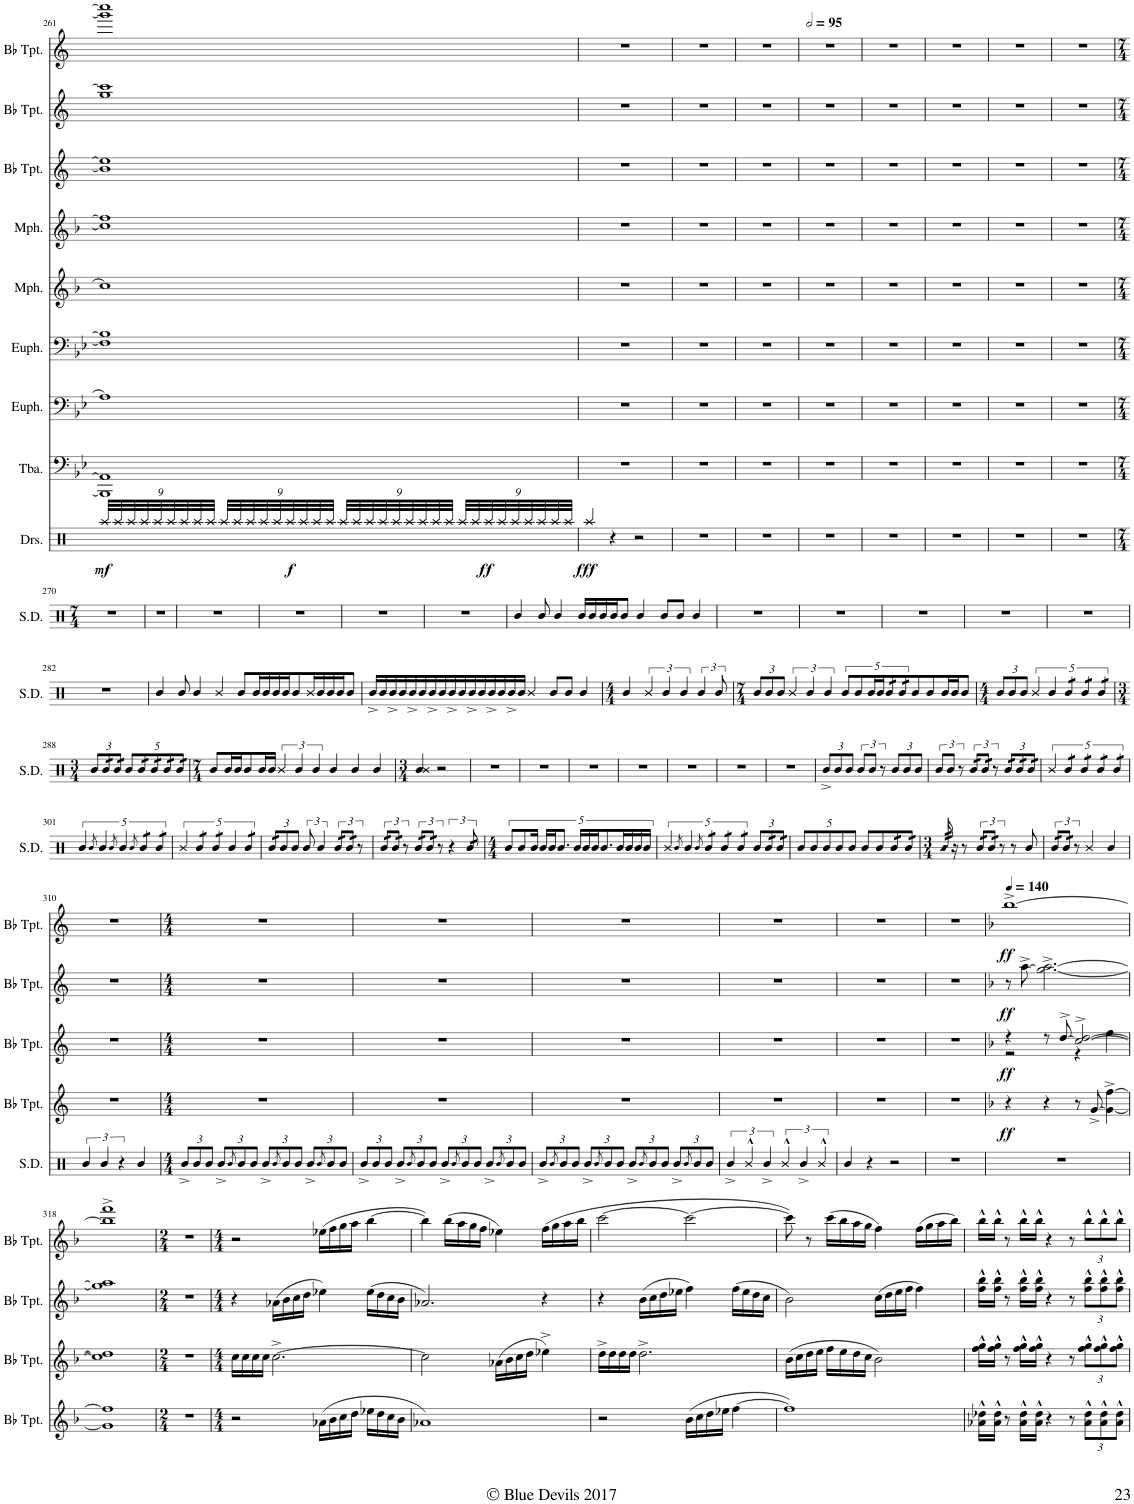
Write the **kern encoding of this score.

**kern	**kern	**kern	**kern	**kern	**kern	**dynam	**kern	**dynam	**kern	**dynam	**kern	**dynam
*part9	*part8	*part7	*part6	*part5	*part4	*part4	*part3	*part3	*part2	*part2	*part1	*part1
*staff9	*staff8	*staff7	*staff6	*staff5	*staff4	*staff4	*staff3	*staff3	*staff2	*staff2	*staff1	*staff1
*I"Tuba 1	*I"Euphonium	*I"Euphonium 1	*I"Mellophone 2	*I"Mellophone 1	*I"Bb Trumpet	*	*I"Bb Trumpet 3	*	*I"Bb Trumpet 2	*	*I"Bb Trumpet 1	*
*I'Tba.	*I'Euph.	*I'Euph.	*I'Mph.	*I'Mph.	*I'Bb Tpt.	*	*I'Bb Tpt.	*	*I'Bb Tpt.	*	*I'Bb Tpt.	*
!!LO:PB:g=z
*clefF4	*clefF4	*clefF4	*clefG2	*clefG2	*clefG2	*	*clefG2	*	*clefG2	*	*clefG2	*
*	*	*	*Trd4c7	*Trd4c7	*Trd1c2	*	*Trd1c2	*	*Trd1c2	*	*Trd1c2	*
*k[b-e-]	*k[b-e-]	*k[b-e-]	*k[b-]	*k[b-]	*k[]	*	*k[]	*	*k[]	*	*k[]	*
*M4/4	*M4/4	*M4/4	*M4/4	*M4/4	*M4/4	*	*M4/4	*	*M4/4	*	*M4/4	*
=261	=261	=261	=261	=261	=261	=261	=261	=261	=261	=261	=261	=261
1BBB-] 1AA#]	1A#]	1F] 1B-]	1cc]	1cc] 1ff]	1r	.	1b#] 1ee]	.	1gg 1ccc]	.	1ggg] 1cccc]	.
=262	=262	=262	=262	=262	=262	=262	=262	=262	=262	=262	=262	=262
1r	1r	1r	1r	1r	1r	.	1r	.	1r	.	1r	.
=263	=263	=263	=263	=263	=263	=263	=263	=263	=263	=263	=263	=263
1r	1r	1r	1r	1r	1r	.	1r	.	1r	.	1r	.
=264	=264	=264	=264	=264	=264	=264	=264	=264	=264	=264	=264	=264
1r	1r	1r	1r	1r	1r	.	1r	.	1r	.	1r	.
=265	=265	=265	=265	=265	=265	=265	=265	=265	=265	=265	=265	=265
1r	1r	1r	1r	1r	1r	.	1r	.	1r	.	1r	.
=266	=266	=266	=266	=266	=266	=266	=266	=266	=266	=266	=266	=266
1r	1r	1r	1r	1r	1r	.	1r	.	1r	.	1r	.
=267	=267	=267	=267	=267	=267	=267	=267	=267	=267	=267	=267	=267
1r	1r	1r	1r	1r	1r	.	1r	.	1r	.	1r	.
=268	=268	=268	=268	=268	=268	=268	=268	=268	=268	=268	=268	=268
1r	1r	1r	1r	1r	1r	.	1r	.	1r	.	1r	.
=269	=269	=269	=269	=269	=269	=269	=269	=269	=269	=269	=269	=269
1r	1r	1r	1r	1r	1r	.	1r	.	1r	.	1r	.
!!LO:LB:g=z
=270	=270	=270	=270	=270	=270	=270	=270	=270	=270	=270	=270	=270
*M7/4	*M7/4	*M7/4	*M7/4	*M7/4	*M7/4	*	*M7/4	*	*M7/4	*	*M7/4	*
1..r	1..r	1..r	1..r	1..r	1..r	.	1..r	.	1..r	.	1..r	.
=271	=271	=271	=271	=271	=271	=271	=271	=271	=271	=271	=271	=271
1..r	1..r	1..r	1..r	1..r	1..r	.	1..r	.	1..r	.	1..r	.
=272	=272	=272	=272	=272	=272	=272	=272	=272	=272	=272	=272	=272
1..r	1..r	1..r	1..r	1..r	1..r	.	1..r	.	1..r	.	1..r	.
=273	=273	=273	=273	=273	=273	=273	=273	=273	=273	=273	=273	=273
1..r	1..r	1..r	1..r	1..r	1..r	.	1..r	.	1..r	.	1..r	.
=274	=274	=274	=274	=274	=274	=274	=274	=274	=274	=274	=274	=274
1..r	1..r	1..r	1..r	1..r	1..r	.	1..r	.	1..r	.	1..r	.
=275	=275	=275	=275	=275	=275	=275	=275	=275	=275	=275	=275	=275
1..r	1..r	1..r	1..r	1..r	1..r	.	1..r	.	1..r	.	1..r	.
=276	=276	=276	=276	=276	=276	=276	=276	=276	=276	=276	=276	=276
1..r	1..r	1..r	1..r	1..r	1..r	.	1..r	.	1..r	.	1..r	.
=277	=277	=277	=277	=277	=277	=277	=277	=277	=277	=277	=277	=277
1..r	1..r	1..r	1..r	1..r	1..r	.	1..r	.	1..r	.	1..r	.
=278	=278	=278	=278	=278	=278	=278	=278	=278	=278	=278	=278	=278
1..r	1..r	1..r	1..r	1..r	1..r	.	1..r	.	1..r	.	1..r	.
=279	=279	=279	=279	=279	=279	=279	=279	=279	=279	=279	=279	=279
1..r	1..r	1..r	1..r	1..r	1..r	.	1..r	.	1..r	.	1..r	.
=280	=280	=280	=280	=280	=280	=280	=280	=280	=280	=280	=280	=280
1..r	1..r	1..r	1..r	1..r	1..r	.	1..r	.	1..r	.	1..r	.
=281	=281	=281	=281	=281	=281	=281	=281	=281	=281	=281	=281	=281
1..r	1..r	1..r	1..r	1..r	1..r	.	1..r	.	1..r	.	1..r	.
!!LO:LB:g=z
=282	=282	=282	=282	=282	=282	=282	=282	=282	=282	=282	=282	=282
1..r	1..r	1..r	1..r	1..r	1..r	.	1..r	.	1..r	.	1..r	.
=283	=283	=283	=283	=283	=283	=283	=283	=283	=283	=283	=283	=283
1..r	1..r	1..r	1..r	1..r	1..r	.	1..r	.	1..r	.	1..r	.
=284	=284	=284	=284	=284	=284	=284	=284	=284	=284	=284	=284	=284
1..r	1..r	1..r	1..r	1..r	1..r	.	1..r	.	1..r	.	1..r	.
=285	=285	=285	=285	=285	=285	=285	=285	=285	=285	=285	=285	=285
*M4/4	*M4/4	*M4/4	*M4/4	*M4/4	*M4/4	*	*M4/4	*	*M4/4	*	*M4/4	*
1r	1r	1r	1r	1r	1r	.	1r	.	1r	.	1r	.
=286	=286	=286	=286	=286	=286	=286	=286	=286	=286	=286	=286	=286
*M7/4	*M7/4	*M7/4	*M7/4	*M7/4	*M7/4	*	*M7/4	*	*M7/4	*	*M7/4	*
1..r	1..r	1..r	1..r	1..r	1..r	.	1..r	.	1..r	.	1..r	.
=287	=287	=287	=287	=287	=287	=287	=287	=287	=287	=287	=287	=287
*M4/4	*M4/4	*M4/4	*M4/4	*M4/4	*M4/4	*	*M4/4	*	*M4/4	*	*M4/4	*
1r	1r	1r	1r	1r	1r	.	1r	.	1r	.	1r	.
!!LO:LB:g=z
=288	=288	=288	=288	=288	=288	=288	=288	=288	=288	=288	=288	=288
*M3/4	*M3/4	*M3/4	*M3/4	*M3/4	*M3/4	*	*M3/4	*	*M3/4	*	*M3/4	*
2.r	2.r	2.r	2.r	2.r	2.r	.	2.r	.	2.r	.	2.r	.
=289	=289	=289	=289	=289	=289	=289	=289	=289	=289	=289	=289	=289
*M7/4	*M7/4	*M7/4	*M7/4	*M7/4	*M7/4	*	*M7/4	*	*M7/4	*	*M7/4	*
1..r	1..r	1..r	1..r	1..r	1..r	.	1..r	.	1..r	.	1..r	.
=290	=290	=290	=290	=290	=290	=290	=290	=290	=290	=290	=290	=290
*M3/4	*M3/4	*M3/4	*M3/4	*M3/4	*M3/4	*	*M3/4	*	*M3/4	*	*M3/4	*
2.r	2.r	2.r	2.r	2.r	2.r	.	2.r	.	2.r	.	2.r	.
=291	=291	=291	=291	=291	=291	=291	=291	=291	=291	=291	=291	=291
2.r	2.r	2.r	2.r	2.r	2.r	.	2.r	.	2.r	.	2.r	.
=292	=292	=292	=292	=292	=292	=292	=292	=292	=292	=292	=292	=292
2.r	2.r	2.r	2.r	2.r	2.r	.	2.r	.	2.r	.	2.r	.
=293	=293	=293	=293	=293	=293	=293	=293	=293	=293	=293	=293	=293
2.r	2.r	2.r	2.r	2.r	2.r	.	2.r	.	2.r	.	2.r	.
=294	=294	=294	=294	=294	=294	=294	=294	=294	=294	=294	=294	=294
2.r	2.r	2.r	2.r	2.r	2.r	.	2.r	.	2.r	.	2.r	.
=295	=295	=295	=295	=295	=295	=295	=295	=295	=295	=295	=295	=295
2.r	2.r	2.r	2.r	2.r	2.r	.	2.r	.	2.r	.	2.r	.
=296	=296	=296	=296	=296	=296	=296	=296	=296	=296	=296	=296	=296
2.r	2.r	2.r	2.r	2.r	2.r	.	2.r	.	2.r	.	2.r	.
=297	=297	=297	=297	=297	=297	=297	=297	=297	=297	=297	=297	=297
2.r	2.r	2.r	2.r	2.r	2.r	.	2.r	.	2.r	.	2.r	.
=298	=298	=298	=298	=298	=298	=298	=298	=298	=298	=298	=298	=298
2.r	2.r	2.r	2.r	2.r	2.r	.	2.r	.	2.r	.	2.r	.
=299	=299	=299	=299	=299	=299	=299	=299	=299	=299	=299	=299	=299
2.r	2.r	2.r	2.r	2.r	2.r	.	2.r	.	2.r	.	2.r	.
=300	=300	=300	=300	=300	=300	=300	=300	=300	=300	=300	=300	=300
2.r	2.r	2.r	2.r	2.r	2.r	.	2.r	.	2.r	.	2.r	.
!!LO:LB:g=z
=301	=301	=301	=301	=301	=301	=301	=301	=301	=301	=301	=301	=301
2.r	2.r	2.r	2.r	2.r	2.r	.	2.r	.	2.r	.	2.r	.
=302	=302	=302	=302	=302	=302	=302	=302	=302	=302	=302	=302	=302
2.r	2.r	2.r	2.r	2.r	2.r	.	2.r	.	2.r	.	2.r	.
=303	=303	=303	=303	=303	=303	=303	=303	=303	=303	=303	=303	=303
2.r	2.r	2.r	2.r	2.r	2.r	.	2.r	.	2.r	.	2.r	.
=304	=304	=304	=304	=304	=304	=304	=304	=304	=304	=304	=304	=304
2.r	2.r	2.r	2.r	2.r	2.r	.	2.r	.	2.r	.	2.r	.
=305	=305	=305	=305	=305	=305	=305	=305	=305	=305	=305	=305	=305
*M4/4	*M4/4	*M4/4	*M4/4	*M4/4	*M4/4	*	*M4/4	*	*M4/4	*	*M4/4	*
1r	1r	1r	1r	1r	1r	.	1r	.	1r	.	1r	.
=306	=306	=306	=306	=306	=306	=306	=306	=306	=306	=306	=306	=306
1r	1r	1r	1r	1r	1r	.	1r	.	1r	.	1r	.
=307	=307	=307	=307	=307	=307	=307	=307	=307	=307	=307	=307	=307
1r	1r	1r	1r	1r	1r	.	1r	.	1r	.	1r	.
=308	=308	=308	=308	=308	=308	=308	=308	=308	=308	=308	=308	=308
*M3/4	*M3/4	*M3/4	*M3/4	*M3/4	*M3/4	*	*M3/4	*	*M3/4	*	*M3/4	*
2.r	2.r	2.r	2.r	2.r	2.r	.	2.r	.	2.r	.	2.r	.
=309	=309	=309	=309	=309	=309	=309	=309	=309	=309	=309	=309	=309
2.r	2.r	2.r	2.r	2.r	2.r	.	2.r	.	2.r	.	2.r	.
!!LO:LB:g=z
=310	=310	=310	=310	=310	=310	=310	=310	=310	=310	=310	=310	=310
2.r	2.r	2.r	2.r	2.r	2.r	.	2.r	.	2.r	.	2.r	.
=311	=311	=311	=311	=311	=311	=311	=311	=311	=311	=311	=311	=311
*M4/4	*M4/4	*M4/4	*M4/4	*M4/4	*M4/4	*	*M4/4	*	*M4/4	*	*M4/4	*
1r	1r	1r	1r	1r	1r	.	1r	.	1r	.	1r	.
=312	=312	=312	=312	=312	=312	=312	=312	=312	=312	=312	=312	=312
1r	1r	1r	1r	1r	1r	.	1r	.	1r	.	1r	.
=313	=313	=313	=313	=313	=313	=313	=313	=313	=313	=313	=313	=313
1r	1r	1r	1r	1r	1r	.	1r	.	1r	.	1r	.
=314	=314	=314	=314	=314	=314	=314	=314	=314	=314	=314	=314	=314
1r	1r	1r	1r	1r	1r	.	1r	.	1r	.	1r	.
=315	=315	=315	=315	=315	=315	=315	=315	=315	=315	=315	=315	=315
1r	1r	1r	1r	1r	1r	.	1r	.	1r	.	1r	.
=316	=316	=316	=316	=316	=316	=316	=316	=316	=316	=316	=316	=316
1r	1r	1r	1r	1r	1r	.	1r	.	1r	.	1r	.
=317	=317	=317	=317	=317	=317	=317	=317	=317	=317	=317	=317	=317
*k[b-e-a-]	*k[b-e-a-]	*k[b-e-a-]	*k[b-e-]	*k[b-e-]	*k[b-]	*	*k[b-]	*	*k[b-]	*	*k[b-]	*
*	*	*	*	*	*	*	*^	*	*	*	*	*
!	!	!	!	!	!	!LO:DY:b	!	!	!LO:DY:b	!	!LO:DY:b	!	!LO:DY:b
1r	1r	1r	1r	1r	4r	ff	4r	2r	ff	8r	ff	[1bb-^	ff
.	.	.	.	.	.	.	.	.	.	[8aa^\	.	.	.
.	.	.	.	.	4r	.	8r	.	.	[2.gg\^ 2.aa\_^	.	.	.
.	.	.	.	.	.	.	[8dd^/	.	.	.	.	.	.
.	.	.	.	.	8r	.	[2cc/^ 2dd/_^	4r	.	.	.	.	.
.	.	.	.	.	[8g^/	.	.	.	.	.	.	.	.
.	.	.	.	.	4g\_^ [4ff\^	.	.	4ff\	.	.	.	.	.
*	*	*	*	*	*	*	*v	*v	*	*	*	*	*
!!LO:LB:g=z
=318	=318	=318	=318	=318	=318	=318	=318	=318	=318	=318	=318	=318
1r	1r	1r	1r	1r	1g] 1ff]	.	1cc] 1dd]	.	1gg] 1aa]	.	1bb-]^ 1fff^	.
=319	=319	=319	=319	=319	=319	=319	=319	=319	=319	=319	=319	=319
*M2/4	*M2/4	*M2/4	*M2/4	*M2/4	*M2/4	*	*M2/4	*	*M2/4	*	*M2/4	*
2r	2r	2r	2r	2r	2r	.	2r	.	2r	.	2r	.
=320	=320	=320	=320	=320	=320	=320	=320	=320	=320	=320	=320	=320
*M4/4	*M4/4	*M4/4	*M4/4	*M4/4	*M4/4	*	*M4/4	*	*M4/4	*	*M4/4	*
2r	2r	2r	2r	2r	2r	.	16cc\LL	.	4r	.	2r	.
.	.	.	.	.	.	.	16cc\	.	.	.	.	.
.	.	.	.	.	.	.	16cc\	.	.	.	.	.
.	.	.	.	.	.	.	16cc\JJ	.	.	.	.	.
.	.	.	.	.	.	.	[2.cc^\	.	(16a-X\LL	.	.	.
.	.	.	.	.	.	.	.	.	16b-\	.	.	.
.	.	.	.	.	.	.	.	.	16cc\	.	.	.
.	.	.	.	.	.	.	.	.	16dd\JJ	.	.	.
2r	2r	2r	2r	2r	(16a-X\LL	.	.	.	4ee-X\)	.	(16ee-X\LL	.
.	.	.	.	.	16b-\	.	.	.	.	.	16ff\	.
.	.	.	.	.	16cc\	.	.	.	.	.	16gg\	.
.	.	.	.	.	16dd\JJ	.	.	.	.	.	16aa\JJ	.
.	.	.	.	.	16ee-X\LL	.	.	.	(16ee-\LL	.	[4bb-\	.
.	.	.	.	.	16dd\	.	.	.	16dd\	.	.	.
.	.	.	.	.	16cc\	.	.	.	16cc\	.	.	.
.	.	.	.	.	16b-\JJ	.	.	.	16b-\JJ	.	.	.
=321	=321	=321	=321	=321	=321	=321	=321	=321	=321	=321	=321	=321
1r	1r	1r	1r	1r	1a-X)	.	2cc\]	.	2.a-X/)	.	4bb-\])	.
.	.	.	.	.	.	.	.	.	.	.	(16bb-\LL	.
.	.	.	.	.	.	.	.	.	.	.	16aa\	.
.	.	.	.	.	.	.	.	.	.	.	16gg\	.
.	.	.	.	.	.	.	.	.	.	.	16ff\JJ	.
.	.	.	.	.	.	.	(16a-X\LL	.	.	.	4ee-X\)	.
.	.	.	.	.	.	.	16b-\	.	.	.	.	.
.	.	.	.	.	.	.	16cc\	.	.	.	.	.
.	.	.	.	.	.	.	16dd\JJ	.	.	.	.	.
.	.	.	.	.	.	.	4ee-X^\)	.	4r	.	(16ff\LL	.
.	.	.	.	.	.	.	.	.	.	.	16gg\	.
.	.	.	.	.	.	.	.	.	.	.	16aa\	.
.	.	.	.	.	.	.	.	.	.	.	16bb-\JJ	.
=322	=322	=322	=322	=322	=322	=322	=322	=322	=322	=322	=322	=322
1r	1r	1r	1r	1r	2r	.	16dd^\LL	.	4r	.	[2ccc\	.
.	.	.	.	.	.	.	16dd\	.	.	.	.	.
.	.	.	.	.	.	.	16dd\	.	.	.	.	.
.	.	.	.	.	.	.	16dd\JJ	.	.	.	.	.
.	.	.	.	.	.	.	2.dd^\	.	(16b-\LL	.	.	.
.	.	.	.	.	.	.	.	.	16cc\	.	.	.
.	.	.	.	.	.	.	.	.	16dd\	.	.	.
.	.	.	.	.	.	.	.	.	16ee-X\JJ	.	.	.
.	.	.	.	.	(16b-\LL	.	.	.	4ff\)	.	2ccc\_	.
.	.	.	.	.	16cc\	.	.	.	.	.	.	.
.	.	.	.	.	16dd\	.	.	.	.	.	.	.
.	.	.	.	.	16ee-X\JJ	.	.	.	.	.	.	.
.	.	.	.	.	[4ff\	.	.	.	(16ff\LL	.	.	.
.	.	.	.	.	.	.	.	.	16ee-\	.	.	.
.	.	.	.	.	.	.	.	.	16dd\	.	.	.
.	.	.	.	.	.	.	.	.	16cc\JJ	.	.	.
=323	=323	=323	=323	=323	=323	=323	=323	=323	=323	=323	=323	=323
1r	1r	1r	1r	1r	1ff])	.	(16b-\LL	.	2b-\)	.	8ccc\])	.
.	.	.	.	.	.	.	16cc\	.	.	.	.	.
.	.	.	.	.	.	.	16dd\	.	.	.	8r	.
.	.	.	.	.	.	.	16ee\JJ	.	.	.	.	.
.	.	.	.	.	.	.	16ff\LL	.	.	.	(16ccc\LL	.
.	.	.	.	.	.	.	16ee\	.	.	.	16bb-\	.
.	.	.	.	.	.	.	16dd\	.	.	.	16aa\	.
.	.	.	.	.	.	.	16cc\JJ	.	.	.	16gg\JJ	.
.	.	.	.	.	.	.	2b-\)	.	(16cc\LL	.	4ff\)	.
.	.	.	.	.	.	.	.	.	16dd\	.	.	.
.	.	.	.	.	.	.	.	.	16ee\	.	.	.
.	.	.	.	.	.	.	.	.	16ff\JJ	.	.	.
.	.	.	.	.	.	.	.	.	4ff\)	.	(16ff\LL	.
.	.	.	.	.	.	.	.	.	.	.	16gg\	.
.	.	.	.	.	.	.	.	.	.	.	16aa\	.
.	.	.	.	.	.	.	.	.	.	.	16bb-\JJ)	.
=324	=324	=324	=324	=324	=324	=324	=324	=324	=324	=324	=324	=324
1r	1r	1r	1r	1r	16a-X\^^ 16dd-X\^^LL	.	16ff\^^ 16gg\^^LL	.	16ff\^^ 16bb-\^^LL	.	16bb-^^\LL	.
.	.	.	.	.	16a-\^^ 16dd-\^^JJ	.	16ff\^^ 16gg\^^JJ	.	16ff\^^ 16bb-\^^JJ	.	16bb-^^\JJ	.
.	.	.	.	.	8r	.	8r	.	8r	.	8r	.
.	.	.	.	.	16a-\^^ 16dd-\^^LL	.	16ff\^^ 16gg\^^LL	.	16ff\^^ 16bb-\^^LL	.	16bb-^^\LL	.
.	.	.	.	.	16a-\^^ 16dd-\^^JJ	.	16ff\^^ 16gg\^^JJ	.	16ff\^^ 16bb-\^^JJ	.	16bb-^^\JJ	.
.	.	.	.	.	4r	.	4r	.	4r	.	4r	.
.	.	.	.	.	8r	.	8r	.	8r	.	8r	.
*	*	*	*	*	*Xbrackettup	*	*Xbrackettup	*	*Xbrackettup	*	*Xbrackettup	*
.	.	.	.	.	12a-\^^ 12dd-\^^L	.	12ff\^^ 12gg\^^L	.	12ff\^^ 12bb-\^^L	.	12bb-^^\L	.
.	.	.	.	.	12a-\^^ 12dd-\^^	.	12ff\^^ 12gg\^^	.	12ff\^^ 12bb-\^^	.	12bb-^^\	.
.	.	.	.	.	12a-\^^ 12dd-\^^J	.	12ff\^^ 12gg\^^J	.	12ff\^^ 12bb-\^^J	.	12bb-^^\J	.
=	=	=	=	=	=	=	=	=	=	=	=	=
*-	*-	*-	*-	*-	*-	*-	*-	*-	*-	*-	*-	*-
